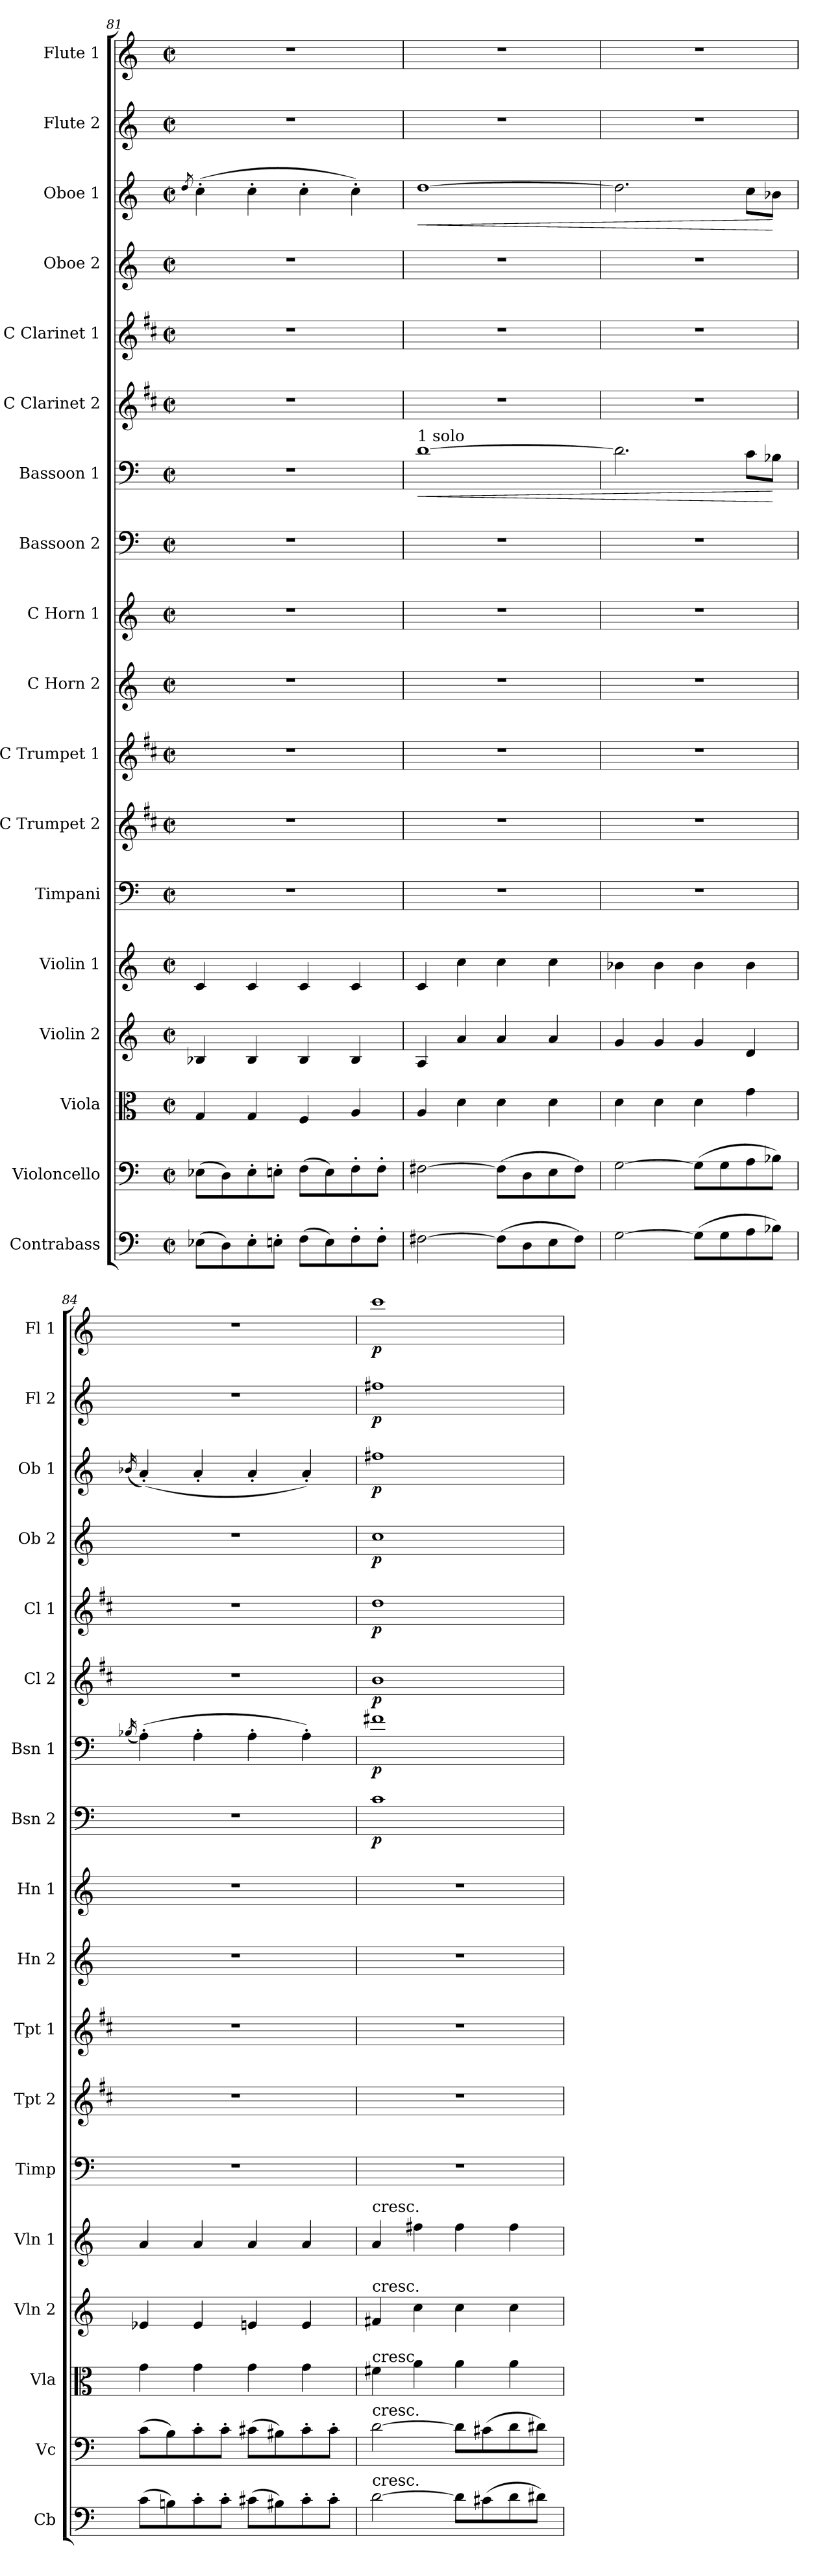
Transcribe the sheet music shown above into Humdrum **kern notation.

**kern	**kern	**kern	**kern	**kern	**kern	**kern	**kern	**kern	**kern	**kern	**dynam	**kern	**dynam	**kern	**dynam	**kern	**dynam	**kern	**dynam	**kern	**dynam	**kern	**dynam	**kern	**dynam
*part18	*part17	*part16	*part15	*part14	*part13	*part12	*part11	*part10	*part9	*part8	*part8	*part7	*part7	*part6	*part6	*part5	*part5	*part4	*part4	*part3	*part3	*part2	*part2	*part1	*part1
*staff18	*staff17	*staff16	*staff15	*staff14	*staff13	*staff12	*staff11	*staff10	*staff9	*staff8	*staff8	*staff7	*staff7	*staff6	*staff6	*staff5	*staff5	*staff4	*staff4	*staff3	*staff3	*staff2	*staff2	*staff1	*staff1
*I"Contrabass	*I"Violoncello	*I"Viola	*I"Violin 2	*I"Violin 1	*I"Timpani	*I"C Trumpet 2	*I"C Trumpet 1	*I"C Horn 2	*I"C Horn 1	*I"Bassoon 2	*	*I"Bassoon 1	*	*I"C Clarinet 2	*	*I"C Clarinet 1	*	*I"Oboe 2	*	*I"Oboe 1	*	*I"Flute 2	*	*I"Flute 1	*
*I'Cb	*I'Vc	*I'Vla	*I'Vln 2	*I'Vln 1	*I'Timp	*I'Tpt 2	*I'Tpt 1	*I'Hn 2	*I'Hn 1	*I'Bsn 2	*	*I'Bsn 1	*	*I'Cl 2	*	*I'Cl 1	*	*I'Ob 2	*	*I'Ob 1	*	*I'Fl 2	*	*I'Fl 1	*
*clefF4	*clefF4	*clefC3	*clefG2	*clefG2	*clefF4	*clefG2	*clefG2	*clefG2	*clefG2	*clefF4	*	*clefF4	*	*clefG2	*	*clefG2	*	*clefG2	*	*clefG2	*	*clefG2	*	*clefG2	*
*ITrd7c12	*	*	*	*	*	*ITrd1c2	*ITrd1c2	*ITrd7c12	*ITrd7c12	*	*	*	*	*ITrd1c2	*	*ITrd1c2	*	*	*	*	*	*	*	*	*
*k[]	*k[]	*k[]	*k[]	*k[]	*k[]	*k[]	*k[]	*k[]	*k[]	*k[]	*	*k[]	*	*k[]	*	*k[]	*	*k[]	*	*k[]	*	*k[]	*	*k[]	*
*M2/2	*M2/2	*M2/2	*M2/2	*M2/2	*M2/2	*M2/2	*M2/2	*M2/2	*M2/2	*M2/2	*	*M2/2	*	*M2/2	*	*M2/2	*	*M2/2	*	*M2/2	*	*M2/2	*	*M2/2	*
*met(c|)	*met(c|)	*met(c|)	*met(c|)	*met(c|)	*met(c|)	*met(c|)	*met(c|)	*met(c|)	*met(c|)	*met(c|)	*	*met(c|)	*	*met(c|)	*	*met(c|)	*	*met(c|)	*	*met(c|)	*	*met(c|)	*	*met(c|)	*
=81	=81	=81	=81	=81	=81	=81	=81	=81	=81	=81	=81	=81	=81	=81	=81	=81	=81	=81	=81	=81	=81	=81	=81	=81	=81
.	.	.	.	.	.	.	.	.	.	.	.	.	.	.	.	.	.	.	.	8qdd/	.	.	.	.	.
(8EE-X\L	(8E-X\L	4G/	4B-X/	4c/	1r	1r	1r	1r	1r	1r	.	1r	.	1r	.	1r	.	1r	.	(4cc'\	.	1r	.	1r	.
8DD\)	8D\)	.	.	.	.	.	.	.	.	.	.	.	.	.	.	.	.	.	.	.	.	.	.	.	.
8EE-'\	8E-'\	4G/	4B-/	4c/	.	.	.	.	.	.	.	.	.	.	.	.	.	.	.	4cc'\	.	.	.	.	.
8EEn'\J	8En'\J	.	.	.	.	.	.	.	.	.	.	.	.	.	.	.	.	.	.	.	.	.	.	.	.
(8FF\L	(8F\L	4F/	4B-/	4c/	.	.	.	.	.	.	.	.	.	.	.	.	.	.	.	4cc'\	.	.	.	.	.
8EE\)	8E\)	.	.	.	.	.	.	.	.	.	.	.	.	.	.	.	.	.	.	.	.	.	.	.	.
8FF'\	8F'\	4A/	4B-/	4c/	.	.	.	.	.	.	.	.	.	.	.	.	.	.	.	4cc'\)	.	.	.	.	.
8FF'\J	8F'\J	.	.	.	.	.	.	.	.	.	.	.	.	.	.	.	.	.	.	.	.	.	.	.	.
=82	=82	=82	=82	=82	=82	=82	=82	=82	=82	=82	=82	=82	=82	=82	=82	=82	=82	=82	=82	=82	=82	=82	=82	=82	=82
!	!	!	!	!	!	!	!	!	!	!	!	!LO:TX:a:t=1 solo	!	!	!	!	!	!	!	!	!	!	!	!	!
!	!	!	!	!	!	!	!	!	!	!	!	!	!LO:HP:b	!	!	!	!	!	!	!	!LO:HP:b	!	!	!	!
[2FF#X\	[2F#X\	4A/	4A/	4c/	1r	1r	1r	1r	1r	1r	.	[1d	<	1r	.	1r	.	1r	.	[1dd	<	1r	.	1r	.
.	.	4d\	4a/	4cc\	.	.	.	.	.	.	.	.	.	.	.	.	.	.	.	.	.	.	.	.	.
(8FF#\L]	(8F#\L]	4d\	4a/	4cc\	.	.	.	.	.	.	.	.	.	.	.	.	.	.	.	.	.	.	.	.	.
8DD\	8D\	.	.	.	.	.	.	.	.	.	.	.	.	.	.	.	.	.	.	.	.	.	.	.	.
8EE\	8E\	4d\	4a/	4cc\	.	.	.	.	.	.	.	.	.	.	.	.	.	.	.	.	.	.	.	.	.
8FF#\J)	8F#\J)	.	.	.	.	.	.	.	.	.	.	.	.	.	.	.	.	.	.	.	.	.	.	.	.
=83	=83	=83	=83	=83	=83	=83	=83	=83	=83	=83	=83	=83	=83	=83	=83	=83	=83	=83	=83	=83	=83	=83	=83	=83	=83
[2GG\	[2G\	4d\	4g/	4b-X\	1r	1r	1r	1r	1r	1r	.	2.d\]	.	1r	.	1r	.	1r	.	2.dd\]	.	1r	.	1r	.
.	.	4d\	4g/	4b-\	.	.	.	.	.	.	.	.	.	.	.	.	.	.	.	.	.	.	.	.	.
(8GG\L]	(8G\L]	4d\	4g/	4b-\	.	.	.	.	.	.	.	.	.	.	.	.	.	.	.	.	.	.	.	.	.
8GG\	8G\	.	.	.	.	.	.	.	.	.	.	.	.	.	.	.	.	.	.	.	.	.	.	.	.
8AA\	8A\	4g\	4d/	4b-\	.	.	.	.	.	.	.	8c\L	.	.	.	.	.	.	.	8cc\L	.	.	.	.	.
8BB-X\J)	8B-X\J)	.	.	.	.	.	.	.	.	.	.	8B-X\J	[	.	.	.	.	.	.	8b-X\J	[	.	.	.	.
=84	=84	=84	=84	=84	=84	=84	=84	=84	=84	=84	=84	=84	=84	=84	=84	=84	=84	=84	=84	=84	=84	=84	=84	=84	=84
.	.	.	.	.	.	.	.	.	.	.	.	(16qB-X/	.	.	.	.	.	.	.	(16qb-X/	.	.	.	.	.
(8C\L	(8c\L	4g\	4e-X/	4a/	1r	1r	1r	1r	1r	1r	.	(4A'\)	.	1r	.	1r	.	1r	.	(4a'/)	.	1r	.	1r	.
8BBn\)	8B\)	.	.	.	.	.	.	.	.	.	.	.	.	.	.	.	.	.	.	.	.	.	.	.	.
8C'\	8c'\	4g\	4e-/	4a/	.	.	.	.	.	.	.	4A'\	.	.	.	.	.	.	.	4a'/	.	.	.	.	.
8C'\J	8c'\J	.	.	.	.	.	.	.	.	.	.	.	.	.	.	.	.	.	.	.	.	.	.	.	.
(8C#X\L	(8c#X\L	4g\	4en/	4a/	.	.	.	.	.	.	.	4A'\	.	.	.	.	.	.	.	4a'/	.	.	.	.	.
8BB#X\)	8B#X\)	.	.	.	.	.	.	.	.	.	.	.	.	.	.	.	.	.	.	.	.	.	.	.	.
8C#'\	8c#'\	4g\	4e/	4a/	.	.	.	.	.	.	.	4A'\)	.	.	.	.	.	.	.	4a'/)	.	.	.	.	.
8C#'\J	8c#'\J	.	.	.	.	.	.	.	.	.	.	.	.	.	.	.	.	.	.	.	.	.	.	.	.
!!LO:PB:g=z
=85	=85	=85	=85	=85	=85	=85	=85	=85	=85	=85	=85	=85	=85	=85	=85	=85	=85	=85	=85	=85	=85	=85	=85	=85	=85
!	!	!	!	!LO:TX:a:t=cresc.	!	!	!	!	!	!	!	!	!	!	!	!	!	!	!	!	!	!	!	!	!
!	!	!	!LO:TX:a:t=cresc.	!	!	!	!	!	!	!	!	!	!	!	!	!	!	!	!	!	!	!	!	!	!
!	!	!LO:TX:a:t=cresc.	!	!	!	!	!	!	!	!	!	!	!	!	!	!	!	!	!	!	!	!	!	!	!
!	!LO:TX:a:t=cresc.	!	!	!	!	!	!	!	!	!	!	!	!	!	!	!	!	!	!	!	!	!	!	!	!
!LO:TX:a:t=cresc.	!	!	!	!	!	!	!	!	!	!	!	!	!	!	!	!	!	!	!	!	!	!	!	!	!
!	!	!	!	!	!	!	!	!	!	!	!LO:DY:b	!	!LO:DY:b	!	!LO:DY:b	!	!LO:DY:b	!	!LO:DY:b	!	!LO:DY:b	!	!LO:DY:b	!	!LO:DY:b
[2D\	[2d\	4f#X\	4f#X/	4a/	1r	1r	1r	1r	1r	1c	p	1f#X	p	1a	p	1cc	p	1cc	p	1ff#X	p	1ff#X	p	1ccc	p
.	.	4a\	4cc\	4ff#X\	.	.	.	.	.	.	.	.	.	.	.	.	.	.	.	.	.	.	.	.	.
8D\L]	8d\L]	4a\	4cc\	4ff#\	.	.	.	.	.	.	.	.	.	.	.	.	.	.	.	.	.	.	.	.	.
(8C#X\	(8c#X\	.	.	.	.	.	.	.	.	.	.	.	.	.	.	.	.	.	.	.	.	.	.	.	.
8D\	8d\	4a\	4cc\	4ff#\	.	.	.	.	.	.	.	.	.	.	.	.	.	.	.	.	.	.	.	.	.
8D#X\J)	8d#X\J)	.	.	.	.	.	.	.	.	.	.	.	.	.	.	.	.	.	.	.	.	.	.	.	.
=	=	=	=	=	=	=	=	=	=	=	=	=	=	=	=	=	=	=	=	=	=	=	=	=	=
*-	*-	*-	*-	*-	*-	*-	*-	*-	*-	*-	*-	*-	*-	*-	*-	*-	*-	*-	*-	*-	*-	*-	*-	*-	*-
